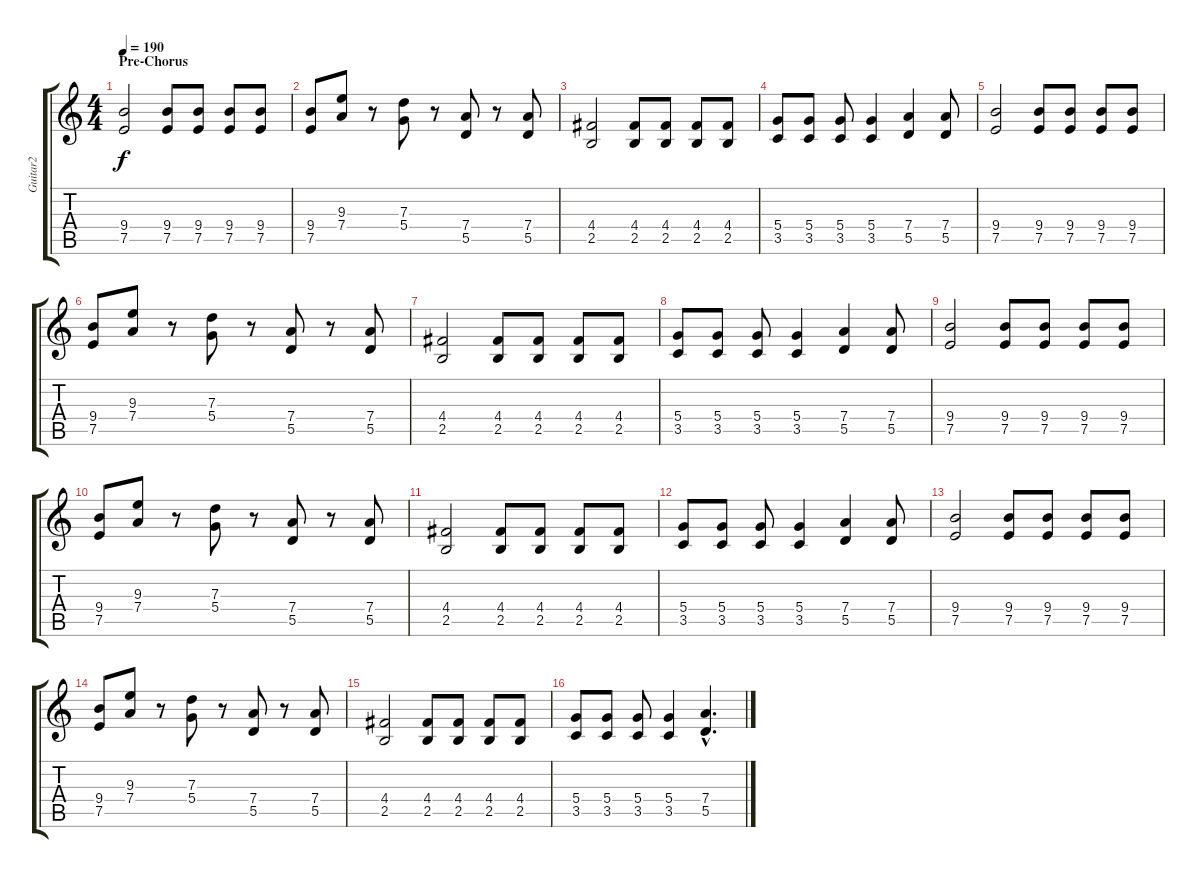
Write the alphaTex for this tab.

\track ("Guitar2" "Guitar2") {instrument distortionguitar}
\staff {score tabs}
\tuning (E4 B3 G3 D3 A2 E2) {hide}
\ts (4 4)
\section ("" "Pre-Chorus")
\tempo 190
\clef g2
\ks c
(9.4 7.5).2{dy f} (9.4 7.5).8 (9.4 7.5).8 (9.4 7.5).8 (9.4 7.5).8 |
(9.4 7.5).8 (9.3 7.4).8 r.8 (7.3 5.4).8 r.8 (7.4 5.5).8 r.8 (7.4 5.5).8 |
(4.4 2.5).2 (4.4 2.5).8 (4.4 2.5).8 (4.4 2.5).8 (4.4 2.5).8 |
(5.4 3.5).8 (5.4 3.5).8 (5.4 3.5).8 (5.4 3.5).4 (7.4 5.5).4 (7.4 5.5).8 |
(9.4 7.5).2 (9.4 7.5).8 (9.4 7.5).8 (9.4 7.5).8 (9.4 7.5).8 |
(9.4 7.5).8 (9.3 7.4).8 r.8 (7.3 5.4).8 r.8 (7.4 5.5).8 r.8 (7.4 5.5).8 |
(4.4 2.5).2 (4.4 2.5).8 (4.4 2.5).8 (4.4 2.5).8 (4.4 2.5).8 |
(5.4 3.5).8 (5.4 3.5).8 (5.4 3.5).8 (5.4 3.5).4 (7.4 5.5).4 (7.4 5.5).8 |
(9.4 7.5).2 (9.4 7.5).8 (9.4 7.5).8 (9.4 7.5).8 (9.4 7.5).8 |
(9.4 7.5).8 (9.3 7.4).8 r.8 (7.3 5.4).8 r.8 (7.4 5.5).8 r.8 (7.4 5.5).8 |
(4.4 2.5).2 (4.4 2.5).8 (4.4 2.5).8 (4.4 2.5).8 (4.4 2.5).8 |
(5.4 3.5).8 (5.4 3.5).8 (5.4 3.5).8 (5.4 3.5).4 (7.4 5.5).4 (7.4 5.5).8 |
(9.4 7.5).2 (9.4 7.5).8 (9.4 7.5).8 (9.4 7.5).8 (9.4 7.5).8 |
(9.4 7.5).8 (9.3 7.4).8 r.8 (7.3 5.4).8 r.8 (7.4 5.5).8 r.8 (7.4 5.5).8 |
(4.4 2.5).2 (4.4 2.5).8 (4.4 2.5).8 (4.4 2.5).8 (4.4 2.5).8 |
(5.4 3.5).8 (5.4 3.5).8 (5.4 3.5).8 (5.4 3.5).4 (7.4{hac} 5.5{hac}).4{d}
